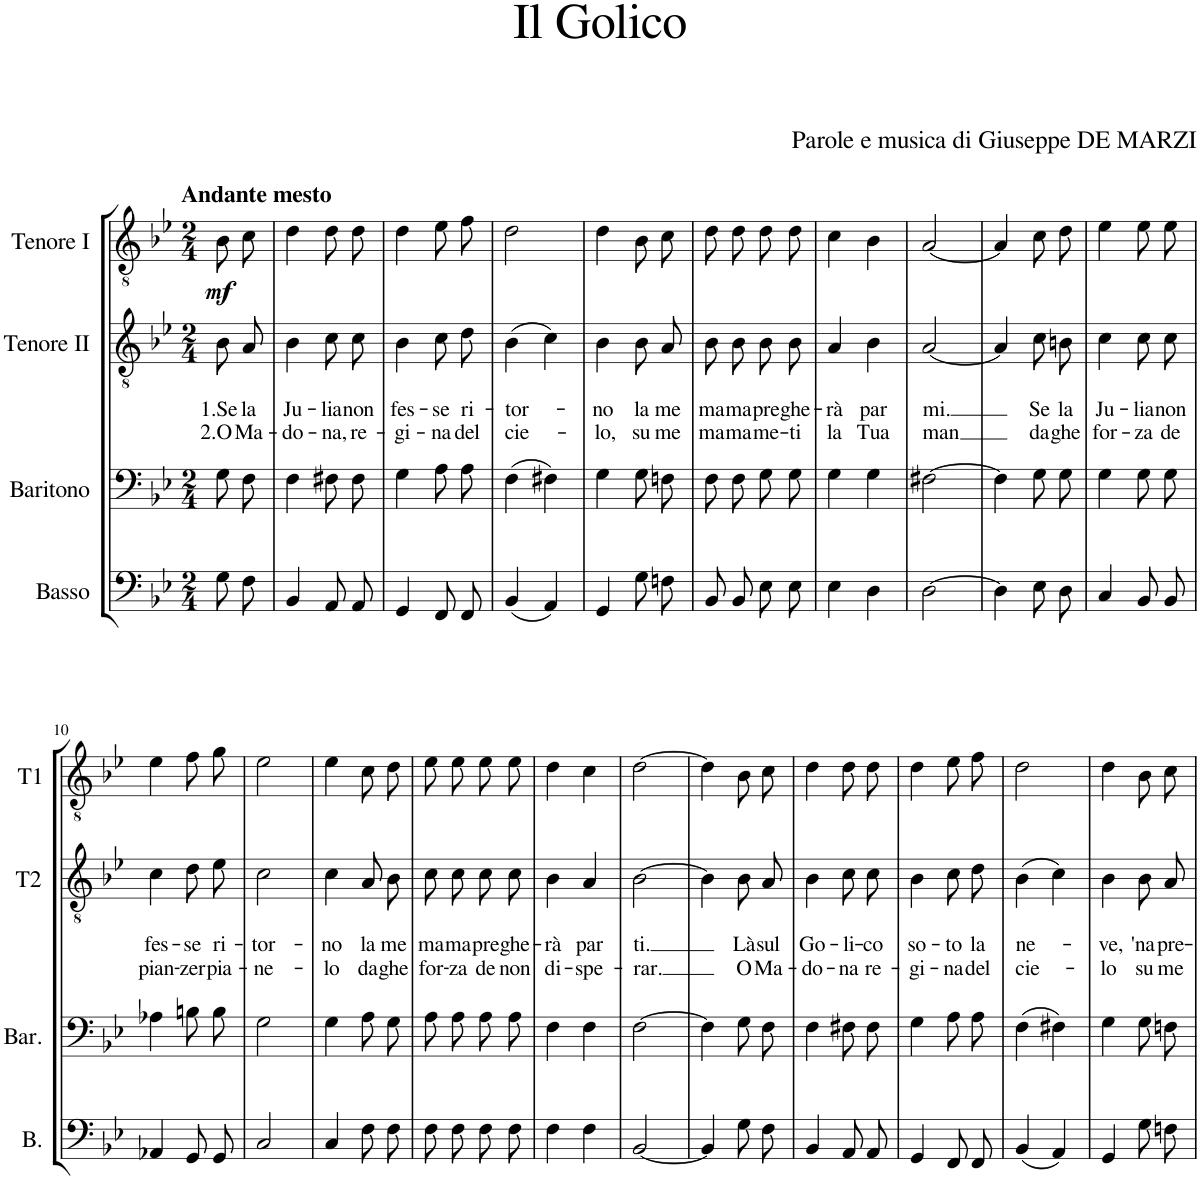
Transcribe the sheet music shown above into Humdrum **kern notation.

**kern	**kern	**kern	**text	**text	**text	**kern	**dynam
*part4	*part3	*part2	*part2	*part2	*part2	*part1	*part1
*staff4	*staff3	*staff2	*staff2	*staff2	*staff2	*staff1	*staff1
*I"Basso	*I"Baritono	*I"Tenore II	*	*	*	*I"Tenore I	*
*I'B.	*I'Bar.	*I'T2	*	*	*	*I'T1	*
*clefF4	*clefF4	*clefGv2	*	*	*	*clefGv2	*
*k[b-e-]	*k[b-e-]	*k[b-e-]	*	*	*	*k[b-e-]	*
*M2/4	*M2/4	*M2/4	*	*	*	*M2/4	*
=	=	=	=	=	=	=	=
!	!	!	!	!	!	!LO:TX:a:B:t=Andante mesto	!
!	!	!	!	!LO:LY:b	!LO:LY:b	!	!LO:DY:b
8G\L	8G\L	8B-/L	.	1.Se	2.O	8B-\L	mf
!	!	!	!	!LO:LY:b	!LO:LY:b	!	!
8F\J	8F\J	8A/J	.	la	Ma-	8c\J	.
=1	=1	=1	=1	=1	=1	=1	=1
!	!	!	!	!LO:LY:b	!LO:LY:b	!	!
4BB-/	4F\	4B-\	.	Ju-	-do-	4d\	.
!	!	!	!	!LO:LY:b	!LO:LY:b	!	!
8AA/L	8F#X\L	8c\L	.	-lia	-na,	8d\L	.
!	!	!	!	!LO:LY:b	!LO:LY:b	!	!
8AA/J	8F#\J	8c\J	.	non	re-	8d\J	.
=2	=2	=2	=2	=2	=2	=2	=2
!	!	!	!	!LO:LY:b	!LO:LY:b	!	!
4GG/	4G\	4B-\	.	fes-	-gi-	4d\	.
!	!	!	!	!LO:LY:b	!LO:LY:b	!	!
8FF/L	8A\L	8c\L	.	-se	-na	8e-\L	.
!	!	!	!	!LO:LY:b	!LO:LY:b	!	!
8FF/J	8A\J	8d\J	.	ri-	del	8f\J	.
=3	=3	=3	=3	=3	=3	=3	=3
!	!	!	!	!LO:LY:b	!LO:LY:b	!	!
(4BB-/	(4F\	(4B-\	.	-tor-	cie-	2d\	.
4AA/)	4F#X\)	4c\)	.	.	.	.	.
=4	=4	=4	=4	=4	=4	=4	=4
!	!	!	!	!LO:LY:b	!LO:LY:b	!	!
4GG/	4G\	4B-\	.	-no	-lo,	4d\	.
!	!	!	!	!LO:LY:b	!LO:LY:b	!	!
8G\L	8G\L	8B-/L	.	la	su	8B-\L	.
!	!	!	!	!LO:LY:b	!LO:LY:b	!	!
8Fn\J	8Fn\J	8A/J	.	me	me	8c\J	.
=5	=5	=5	=5	=5	=5	=5	=5
!	!	!	!	!LO:LY:b	!LO:LY:b	!	!
8BB-/L	8F\L	8B-\L	.	ma-	ma-	8d\L	.
!	!	!	!	!LO:LY:b	!LO:LY:b	!	!
8BB-/J	8F\J	8B-\J	.	-ma	-ma	8d\J	.
!	!	!	!	!LO:LY:b	!LO:LY:b	!	!
8E-\L	8G\L	8B-\L	.	pre-	me-	8d\L	.
!	!	!	!	!LO:LY:b	!LO:LY:b	!	!
8E-\J	8G\J	8B-\J	.	-ghe-	-ti	8d\J	.
=6	=6	=6	=6	=6	=6	=6	=6
!	!	!	!	!LO:LY:b	!LO:LY:b	!	!
4E-\	4G\	4A/	.	-rà	la	4c\	.
!	!	!	!	!LO:LY:b	!LO:LY:b	!	!
4D\	4G\	4B-\	.	par	Tua	4B-\	.
=7	=7	=7	=7	=7	=7	=7	=7
!	!	!	!	!LO:LY:b	!LO:LY:b	!	!
[2D\	[2F#X\	[2A/	.	mi.	man	[2A/	.
=8	=8	=8	=8	=8	=8	=8	=8
4D\]	4F#\]	4A/]	.	.	.	4A/]	.
!	!	!	!	!LO:LY:b	!LO:LY:b	!	!
8E-\L	8G\L	8c\L	.	Se	da-	8c\L	.
!	!	!	!	!LO:LY:b	!LO:LY:b	!	!
8D\J	8G\J	8Bn\J	.	la	-ghe	8d\J	.
=9	=9	=9	=9	=9	=9	=9	=9
!	!	!	!	!LO:LY:b	!LO:LY:b	!	!
4C/	4G\	4c\	.	Ju-	for-	4e-\	.
!	!	!	!	!LO:LY:b	!LO:LY:b	!	!
8BB-/L	8G\L	8c\L	.	-lia	-za	8e-\L	.
!	!	!	!	!LO:LY:b	!LO:LY:b	!	!
8BB-/J	8G\J	8c\J	.	non	de	8e-\J	.
!!LO:LB:g=z
=10	=10	=10	=10	=10	=10	=10	=10
!	!	!	!	!LO:LY:b	!LO:LY:b	!	!
4AA-X/	4A-X\	4c\	.	fes-	pian-	4e-\	.
!	!	!	!	!LO:LY:b	!LO:LY:b	!	!
8GG/L	8Bn\L	8d\L	.	-se	-zer	8f\L	.
!	!	!	!	!LO:LY:b	!LO:LY:b	!	!
8GG/J	8B\J	8e-\J	.	ri-	pia-	8g\J	.
=11	=11	=11	=11	=11	=11	=11	=11
!	!	!	!	!LO:LY:b	!LO:LY:b	!	!
2C/	2G\	2c\	.	-tor-	-ne-	2e-\	.
=12	=12	=12	=12	=12	=12	=12	=12
!	!	!	!	!LO:LY:b	!LO:LY:b	!	!
4C/	4G\	4c\	.	-no	-lo	4e-\	.
!	!	!	!	!LO:LY:b	!LO:LY:b	!	!
8F\L	8A\L	8A/L	.	la	da-	8c\L	.
!	!	!	!	!LO:LY:b	!LO:LY:b	!	!
8F\J	8G\J	8B-/J	.	me	-ghe	8d\J	.
=13	=13	=13	=13	=13	=13	=13	=13
!	!	!	!	!LO:LY:b	!LO:LY:b	!	!
8F\L	8A\L	8c\L	.	ma-	for-	8e-\L	.
!	!	!	!	!LO:LY:b	!LO:LY:b	!	!
8F\J	8A\J	8c\J	.	-ma	-za	8e-\J	.
!	!	!	!	!LO:LY:b	!LO:LY:b	!	!
8F\L	8A\L	8c\L	.	pre-	de	8e-\L	.
!	!	!	!	!LO:LY:b	!LO:LY:b	!	!
8F\J	8A\J	8c\J	.	-ghe-	non	8e-\J	.
=14	=14	=14	=14	=14	=14	=14	=14
!	!	!	!	!LO:LY:b	!LO:LY:b	!	!
4F\	4F\	4B-\	.	-rà	di-	4d\	.
!	!	!	!	!LO:LY:b	!LO:LY:b	!	!
4F\	4F\	4A/	.	par	-spe-	4c\	.
=15	=15	=15	=15	=15	=15	=15	=15
!	!	!	!	!LO:LY:b	!LO:LY:b	!	!
[2BB-/	[2F\	[2B-\	.	ti.	-rar.	[2d\	.
=16	=16	=16	=16	=16	=16	=16	=16
4BB-/]	4F\]	4B-\]	.	.	.	4d\]	.
!	!	!	!	!LO:LY:b	!LO:LY:b	!	!
8G\L	8G\L	8B-/L	.	Là	O	8B-\L	.
!	!	!	!	!LO:LY:b	!LO:LY:b	!	!
8F\J	8F\J	8A/J	.	sul	Ma-	8c\J	.
=17	=17	=17	=17	=17	=17	=17	=17
!	!	!	!	!LO:LY:b	!LO:LY:b	!	!
4BB-/	4F\	4B-\	.	Go-	-do-	4d\	.
!	!	!	!	!LO:LY:b	!LO:LY:b	!	!
8AA/L	8F#X\L	8c\L	.	-li-	-na	8d\L	.
!	!	!	!	!LO:LY:b	!LO:LY:b	!	!
8AA/J	8F#\J	8c\J	.	-co	re-	8d\J	.
=18	=18	=18	=18	=18	=18	=18	=18
!	!	!	!	!LO:LY:b	!LO:LY:b	!	!
4GG/	4G\	4B-\	.	so-	-gi-	4d\	.
!	!	!	!	!LO:LY:b	!LO:LY:b	!	!
8FF/L	8A\L	8c\L	.	-to	-na	8e-\L	.
!	!	!	!	!LO:LY:b	!LO:LY:b	!	!
8FF/J	8A\J	8d\J	.	la	del	8f\J	.
=19	=19	=19	=19	=19	=19	=19	=19
!	!	!	!	!LO:LY:b	!LO:LY:b	!	!
(4BB-/	(4F\	(4B-\	.	ne-	cie-	2d\	.
4AA/)	4F#X\)	4c\)	.	.	.	.	.
=20	=20	=20	=20	=20	=20	=20	=20
!	!	!	!	!LO:LY:b	!LO:LY:b	!	!
4GG/	4G\	4B-\	.	-ve,	-lo	4d\	.
!	!	!	!	!LO:LY:b	!LO:LY:b	!	!
8G\L	8G\L	8B-/L	.	'na	su	8B-\L	.
!	!	!	!	!LO:LY:b	!LO:LY:b	!	!
8Fn\J	8Fn\J	8A/J	.	pre-	me	8c\J	.
=	=	=	=	=	=	=	=
*-	*-	*-	*-	*-	*-	*-	*-
